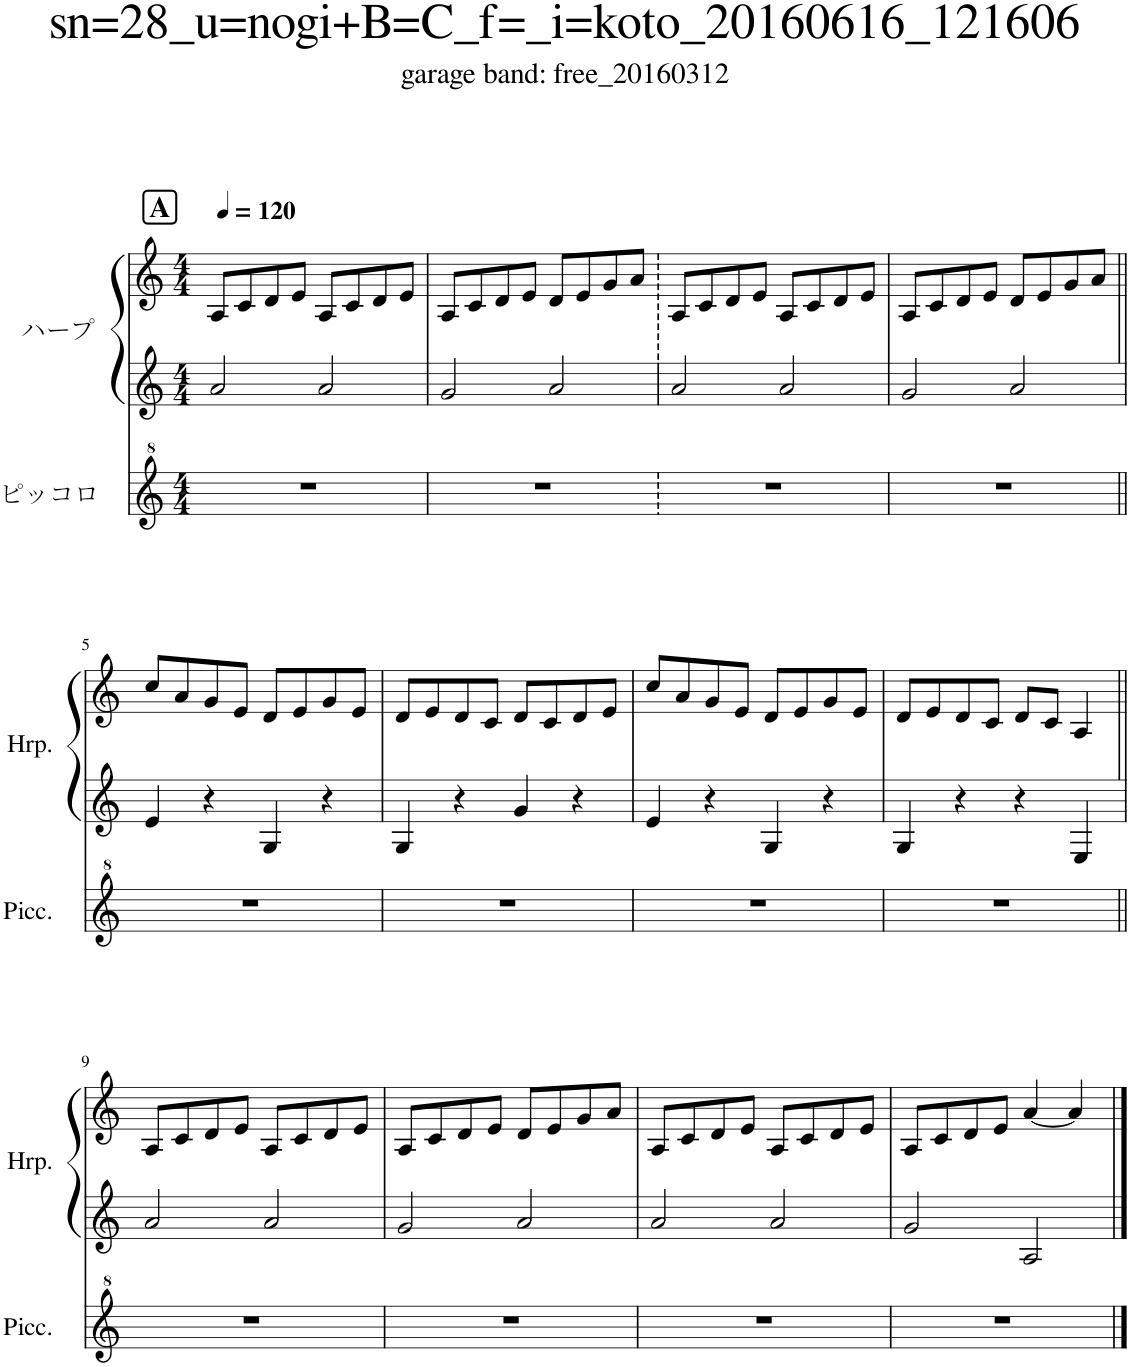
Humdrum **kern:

**kern	**kern	**kern
*part2	*part1	*part1
*staff3	*staff2	*staff1
*I"ピッコロ	*I"ハープ	*
*clefG^2	*clefG2	*clefG2
*Trd-7c-12	*	*
*k[]	*k[]	*k[]
*M4/4	*M4/4	*M4/4
*MM120	*MM120	*MM120
!!LO:REH:place=s1:a:B:cj:fs=14:t=A
=1	=1	=1
1r	2a/	8A/L
.	.	8c/
.	.	8d/
.	.	8e/J
.	2a/	8A/L
.	.	8c/
.	.	8d/
.	.	8e/J
=2	=2	=2
1r	2g/	8A/L
.	.	8c/
.	.	8d/
.	.	8e/J
.	2a/	8d/L
.	.	8e/
.	.	8g/
.	.	8a/J
=3	=3	=3
1r	2a/	8A/L
.	.	8c/
.	.	8d/
.	.	8e/J
.	2a/	8A/L
.	.	8c/
.	.	8d/
.	.	8e/J
=4	=4	=4
1r	2g/	8A/L
.	.	8c/
.	.	8d/
.	.	8e/J
.	2a/	8d/L
.	.	8e/
.	.	8g/
.	.	8a/J
!!LO:LB:g=z
=5||	=5||	=5||
1r	4e/	8cc/L
.	.	8a/
.	4r	8g/
.	.	8e/J
.	4G/	8d/L
.	.	8e/
.	4r	8g/
.	.	8e/J
=6	=6	=6
1r	4G/	8d/L
.	.	8e/
.	4r	8d/
.	.	8c/J
.	4g/	8d/L
.	.	8c/
.	4r	8d/
.	.	8e/J
=7	=7	=7
1r	4e/	8cc/L
.	.	8a/
.	4r	8g/
.	.	8e/J
.	4G/	8d/L
.	.	8e/
.	4r	8g/
.	.	8e/J
=8	=8	=8
1r	4G/	8d/L
.	.	8e/
.	4r	8d/
.	.	8c/J
.	4r	8d/L
.	.	8c/J
.	4E/	4A/
!!LO:LB:g=z
=9||	=9||	=9||
1r	2a/	8A/L
.	.	8c/
.	.	8d/
.	.	8e/J
.	2a/	8A/L
.	.	8c/
.	.	8d/
.	.	8e/J
=10	=10	=10
1r	2g/	8A/L
.	.	8c/
.	.	8d/
.	.	8e/J
.	2a/	8d/L
.	.	8e/
.	.	8g/
.	.	8a/J
=11	=11	=11
1r	2a/	8A/L
.	.	8c/
.	.	8d/
.	.	8e/J
.	2a/	8A/L
.	.	8c/
.	.	8d/
.	.	8e/J
=12	=12	=12
1r	2g/	8A/L
.	.	8c/
.	.	8d/
.	.	8e/J
.	2A/	[4a/
.	.	4a/]
==	==	==
*-	*-	*-
